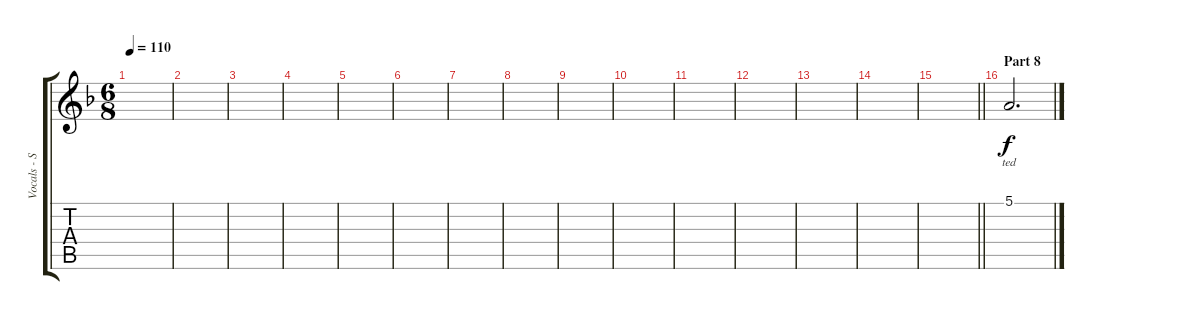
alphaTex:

\track ("Vocals - Simon Neil" "Vocals - S") {instrument altosax}
\staff {score tabs}
\tuning (E4 B3 G3 D3 A2 E2) {hide}
\ts (6 8)
\tempo 110
\clef g2
\ks dminor
|
|
|
|
|
|
|
|
|
|
|
|
|
|
\barLineRight lightlight
|
\section ("" "Part 8")
5.1.2{d lyrics (0 "ted") lyrics (1 "") lyrics (2 "") lyrics (3 "") lyrics (4 "") volume 14}
